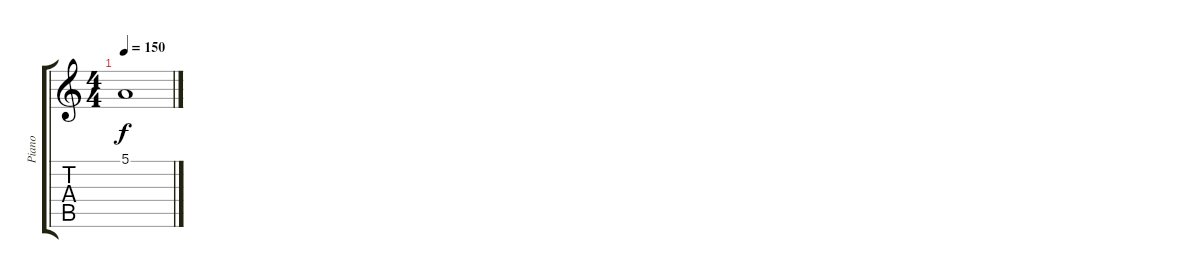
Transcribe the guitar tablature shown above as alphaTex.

\track ("Piano" "Piano") {instrument acousticgrandpiano}
\staff {score tabs}
\tuning (E4 B3 G3 D3 A2 E2) {hide}
\ts (4 4)
\tempo 150
\clef g2
\ks c
5.1.1{dy f}
